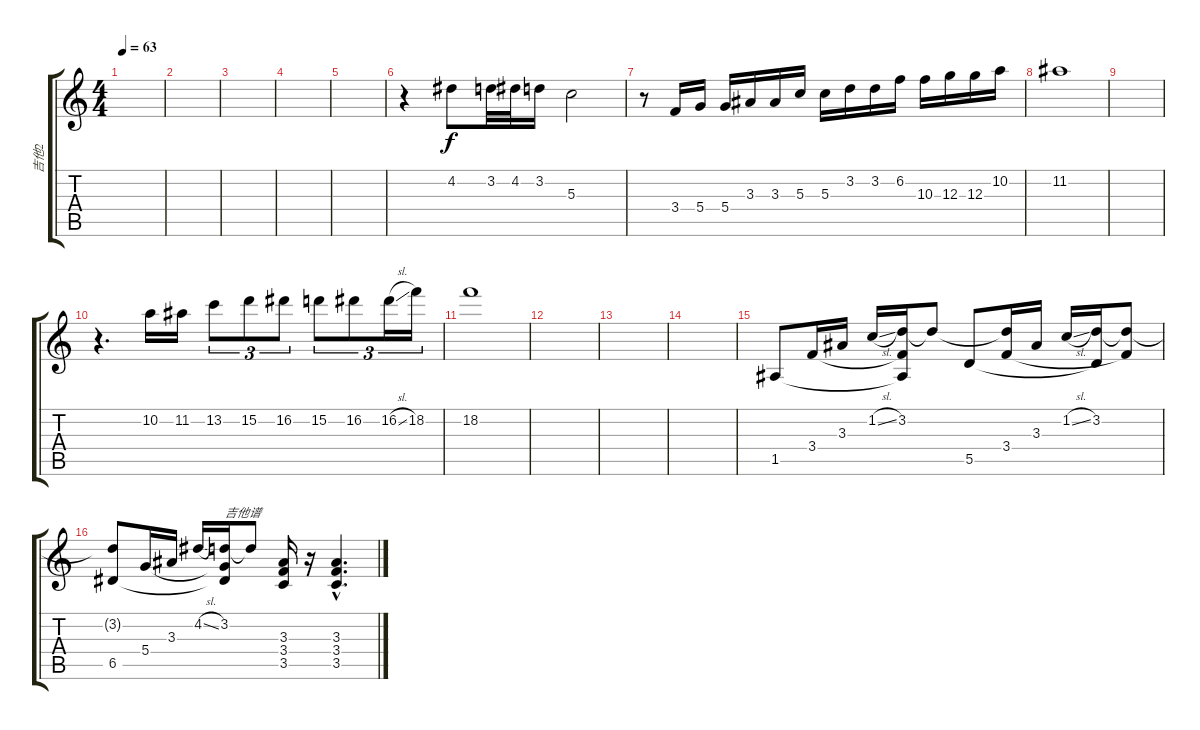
\track ("吉他2" "吉他2") {instrument acousticguitarnylon}
\staff {score tabs}
\tuning (E4 B3 G3 D3 A2 E2) {hide}
\ts (4 4)
\tempo 63
\clef g2
\ks c
|
|
|
|
|
r.4 4.2.8 3.2.32 4.2.32 3.2.16 5.3.2 |
r.8 3.4.16{volume 10} 5.4.16 5.4.16 3.3.16 3.3.16 5.3.16 5.3.16 3.2.16 3.2.16 6.2.16 10.3.16 12.3.16 12.3.16 10.2.16 |
11.2.1 |
|
r.4{d} 10.2.16 11.2.16 13.2.8{tu (3 2)} 15.2.8{tu (3 2)} 16.2.8{tu (3 2)} 15.2.8{tu (3 2)} 16.2.8{tu (3 2)} 16.2{sl}.16{tu (3 2)} 18.2.16{tu (3 2)} |
18.2.1 |
|
|
|
1.5.8{volume 6} 3.4.16 3.3.16 1.2{sl}.16 (3.2 3.4{t} 1.5{t}).16 3.2{t}.8 5.5.8 (3.2{t} 3.4).16 3.3.16 1.2{sl}.16 (3.2 5.5{t}).16 (3.2{t} 3.4{t}).8 |
(3.2{t} 6.5).8 5.4.16 3.3.16 4.2{sl}.16 (3.2 5.4{t} 6.5{t}).16{txt "吉他谱"} 3.2{t}.8 (3.3 3.4 3.5).16 r.16 (3.3{hac} 3.4{hac} 3.5{hac}).4{d}
